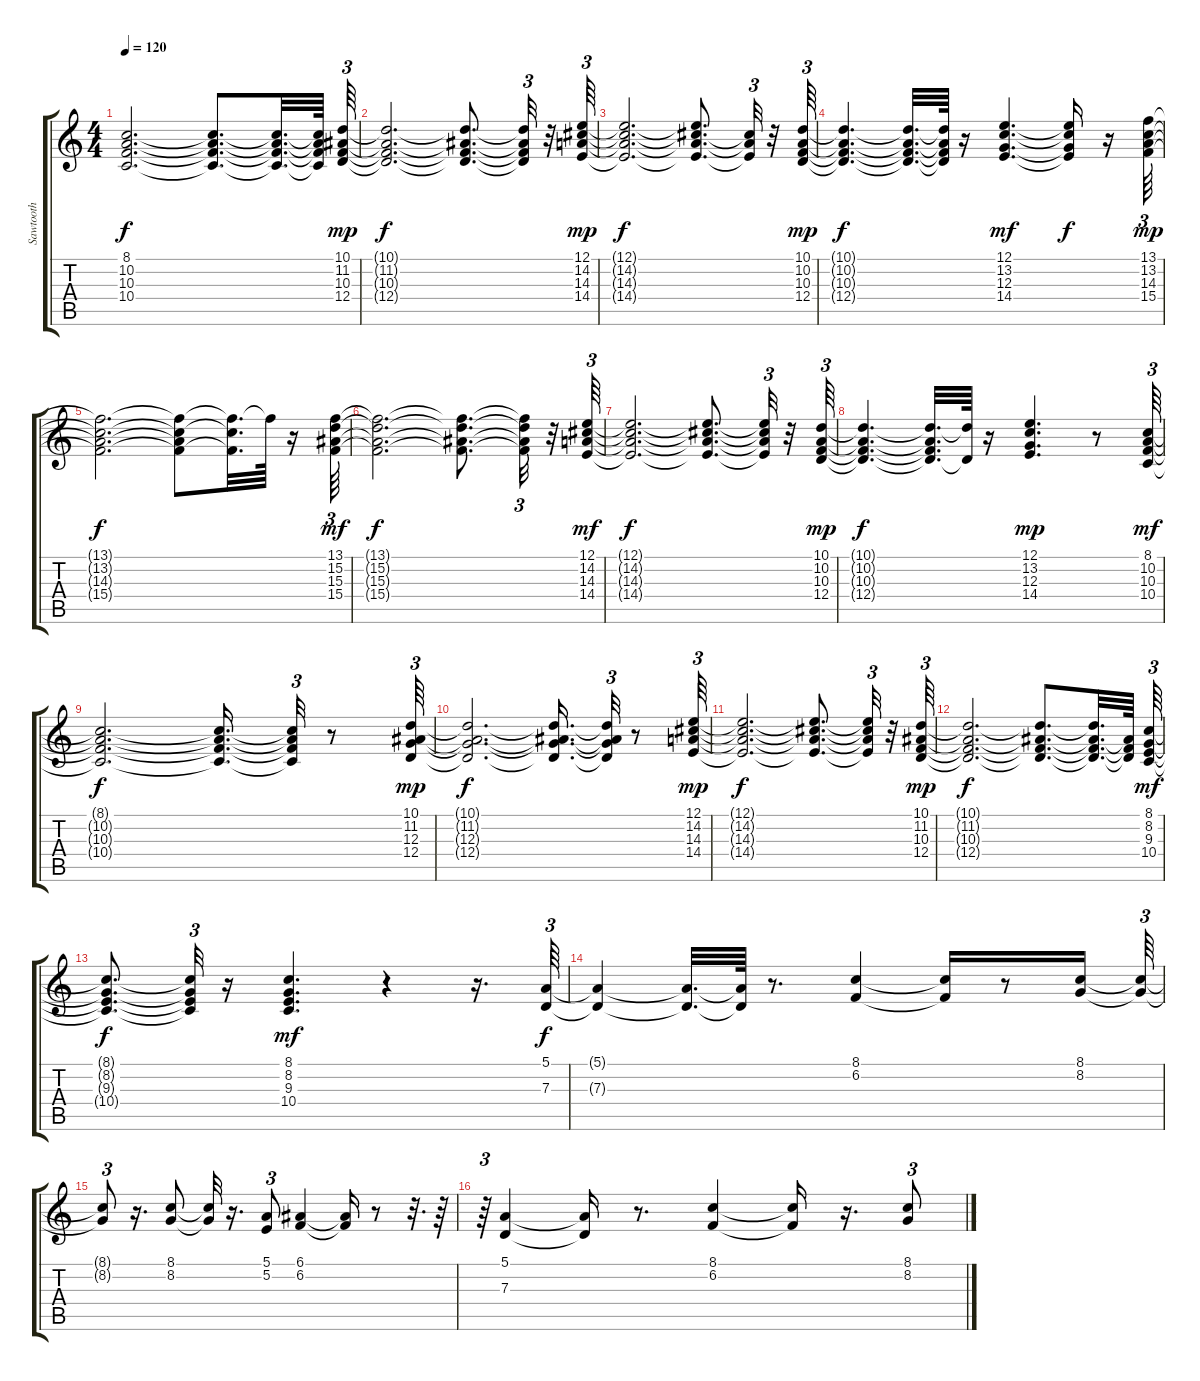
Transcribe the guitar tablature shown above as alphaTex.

\track ("Sawtooth" "Sawtooth") {instrument lead2sawtooth}
\staff {score tabs}
\tuning (E4 B3 G3 D3 A2 E2) {hide}
\ts (4 4)
\tempo 120
\clef g2
\ks c
(8.1{t} 10.2{t} 10.3{t} 10.4{t}).2{d dy f} (8.1{t} 10.2{t} 10.3{t} 10.4{t}).8{d} (8.1{t} 10.2{t} 10.3{t} 10.4{t}).32{d} (8.1{t} 10.2{t} 10.3{t} 10.4{t}).64 (10.1 11.2 10.3 12.4).64{tu (3 2) dy mp} |
(10.1{t} 11.2{t} 10.3{t} 12.4{t}).2{d dy f} (10.1{t} 11.2{t} 10.3{t} 12.4{t}).8{d} (10.1{t} 11.2{t} 10.3{t} 12.4{t}).32{tu (3 2)} r.32 (12.1 14.2 14.3 14.4).64{tu (3 2) dy mp} |
(12.1{t} 14.2{t} 14.3{t} 14.4{t}).2{d dy f} (12.1{t} 14.2{t} 14.3{t} 14.4{t}).8{d} (14.2{t} 14.3{t} 14.4{t}).32{tu (3 2)} r.32 (10.1 10.2 10.3 12.4).64{tu (3 2) dy mp} |
(10.1{t} 10.2{t} 10.3{t} 12.4{t}).4{d dy f} (10.1{t} 10.2{t} 10.3{t} 12.4{t}).32{d} (10.1{t} 10.2{t} 10.3{t} 12.4{t}).64 r.16 (12.1 13.2 12.3 14.4).4{d dy mf} (12.1{t} 13.2{t} 12.3{t} 14.4{t}).16{dy f} r.16 (13.1 13.2 14.3 15.4).64{tu (3 2) dy mp} |
(13.1{t} 13.2{t} 14.3{t} 15.4{t}).2{d dy f} (13.1{t} 13.2{t} 14.3{t} 15.4{t}).8 (13.1{t} 13.2{t} 15.4{t}).32{d} 13.1{t}.64 r.16 (13.1 15.2 15.3 15.4).64{tu (3 2) dy mf} |
(13.1{t} 15.2{t} 15.3{t} 15.4{t}).2{d dy f} (13.1{t} 15.2{t} 15.3{t} 15.4{t}).8{d} (13.1{t} 15.2{t} 15.3{t} 15.4{t}).32{tu (3 2)} r.32 (12.1 14.2 14.3 14.4).64{tu (3 2) dy mf} |
(12.1{t} 14.2{t} 14.3{t} 14.4{t}).2{d dy f} (12.1{t} 14.2{t} 14.3{t} 14.4{t}).8{d} (12.1{t} 14.2{t} 14.3{t} 14.4{t}).32{tu (3 2)} r.32 (10.1 10.2 10.3 12.4).64{tu (3 2) dy mp} |
(10.1{t} 10.2{t} 10.3{t} 12.4{t}).4{d dy f} (10.1{t} 10.2{t} 10.3{t} 12.4{t}).32{d} (10.1{t} 12.4{t}).64 r.16 (12.1 13.2 12.3 14.4).4{d dy mp} r.8 (8.1 10.2 10.3 10.4).64{tu (3 2) dy mf} |
(8.1{t} 10.2{t} 10.3{t} 10.4{t}).2{d dy f} (8.1{t} 10.2{t} 10.3{t} 10.4{t}).16{d} (8.1{t} 10.2{t} 10.3{t} 10.4{t}).32{tu (3 2)} r.8 (10.1 11.2 12.3 12.4).64{tu (3 2) dy mp} |
(10.1{t} 11.2{t} 12.3{t} 12.4{t}).2{d dy f} (10.1{t} 11.2{t} 12.3{t} 12.4{t}).16{d} (10.1{t} 11.2{t} 12.3{t} 12.4{t}).32{tu (3 2)} r.8 (12.1 14.2 14.3 14.4).64{tu (3 2) dy mp} |
(12.1{t} 14.2{t} 14.3{t} 14.4{t}).2{d dy f} (12.1{t} 14.2{t} 14.3{t} 14.4{t}).8{d} (12.1{t} 14.2{t} 14.3{t} 14.4{t}).32{tu (3 2)} r.32 (10.1 11.2 10.3 12.4).64{tu (3 2) dy mp} |
(10.1{t} 11.2{t} 10.3{t} 12.4{t}).2{d dy f} (10.1{t} 11.2{t} 10.3{t} 12.4{t}).8{d} (10.1{t} 11.2{t} 10.3{t} 12.4{t}).32{d} (11.2{t} 10.3{t} 12.4{t}).64 (8.1 8.2 9.3 10.4).64{tu (3 2) dy mf} |
(8.1{t} 8.2{t} 9.3{t} 10.4{t}).8{d dy f} (8.1{t} 8.2{t} 9.3{t} 10.4{t}).32{tu (3 2)} r.16 (8.1 8.2 9.3 10.4).4{d dy mf} r.4 r.16{d} (5.1 7.3).64{tu (3 2) dy f} |
(5.1{t} 7.3{t}).4 (5.1{t} 7.3{t}).32{d} (5.1{t} 7.3{t}).64 r.8{d} (8.1 6.2).4 (8.1{t} 6.2{t}).16 r.8 (8.1 8.2).16 (8.1{t} 8.2{t}).64{tu (3 2)} |
(8.1{t} 8.2{t}).8{tu (3 2)} r.16{d} (8.1 8.2).8 (8.1{t} 8.2{t}).32 r.16{d} (5.1 5.2).8{tu (3 2)} (6.1 6.2).4 (6.1{t} 6.2{t}).16 r.8 r.32{d} r.64 |
r.64{tu (3 2)} (5.1 7.3).4 (5.1{t} 7.3{t}).16 r.8{d} (8.1 6.2).4 (8.1{t} 6.2{t}).16 r.16{d} (8.1 8.2).8{tu (3 2)}
